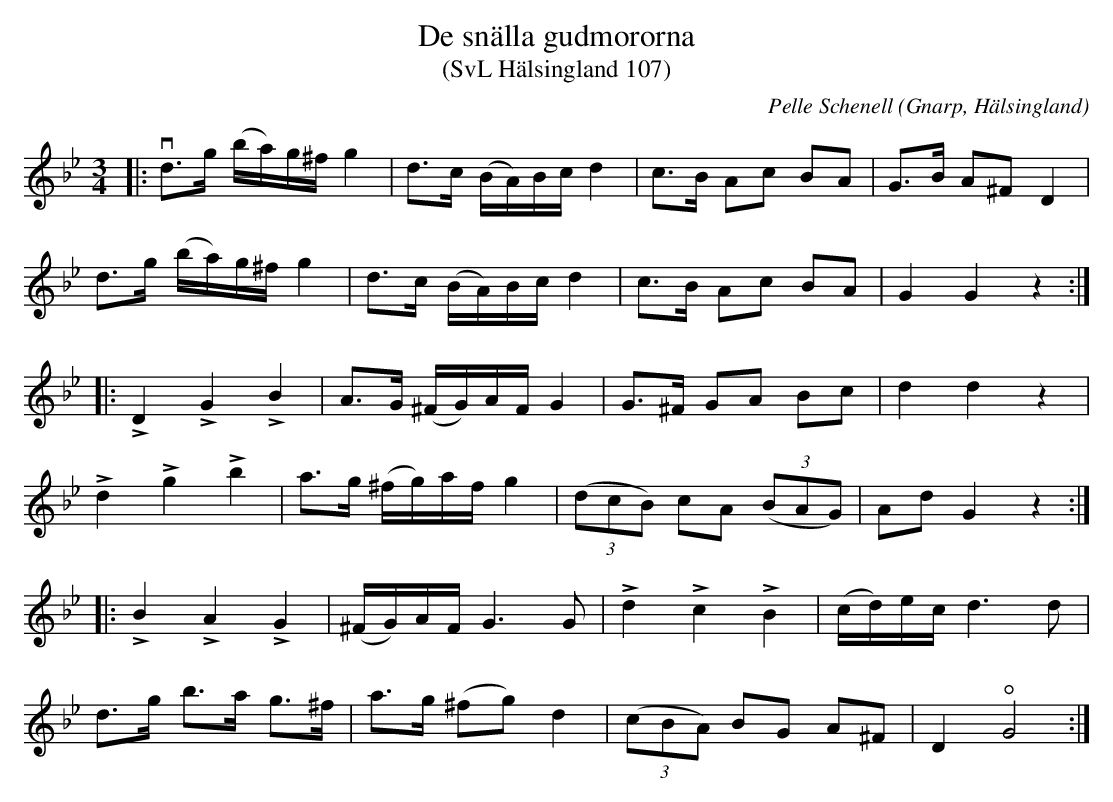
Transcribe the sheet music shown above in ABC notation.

X:1
T:De snälla gudmororna
T:(SvL Hälsingland 107)
O:Gnarp, Hälsingland
C:Pelle Schenell
M:3/4
L:1/8
K:Gm
|:vd>g (b/a/)g/^f/ g2|d>c (B/A/)B/c/ d2|c>B Ac BA|G>B A^F D2|
d>g (b/a/)g/^f/ g2|d>c (B/A/)B/c/ d2|c>B Ac BA|G2 G2 z2:|
|:LD2 LG2 LB2|A>G (^F/G/)A/F/ G2|G>^F GA Bc|d2 d2 z2|
Ld2 Lg2 Lb2|a>g (^f/g/)a/f/ g2|((3dcB) cA ((3BAG)|Ad G2 z2:|
|:LB2 LA2 LG2|(^F/G/)A/F/ G3 G|Ld2 Lc2 LB2|(c/d/)e/c/ d3 d|
d>g b>a g>^f|a>g (^fg)d2|((3cBA) BG A^F|D2 !open!G4:|
